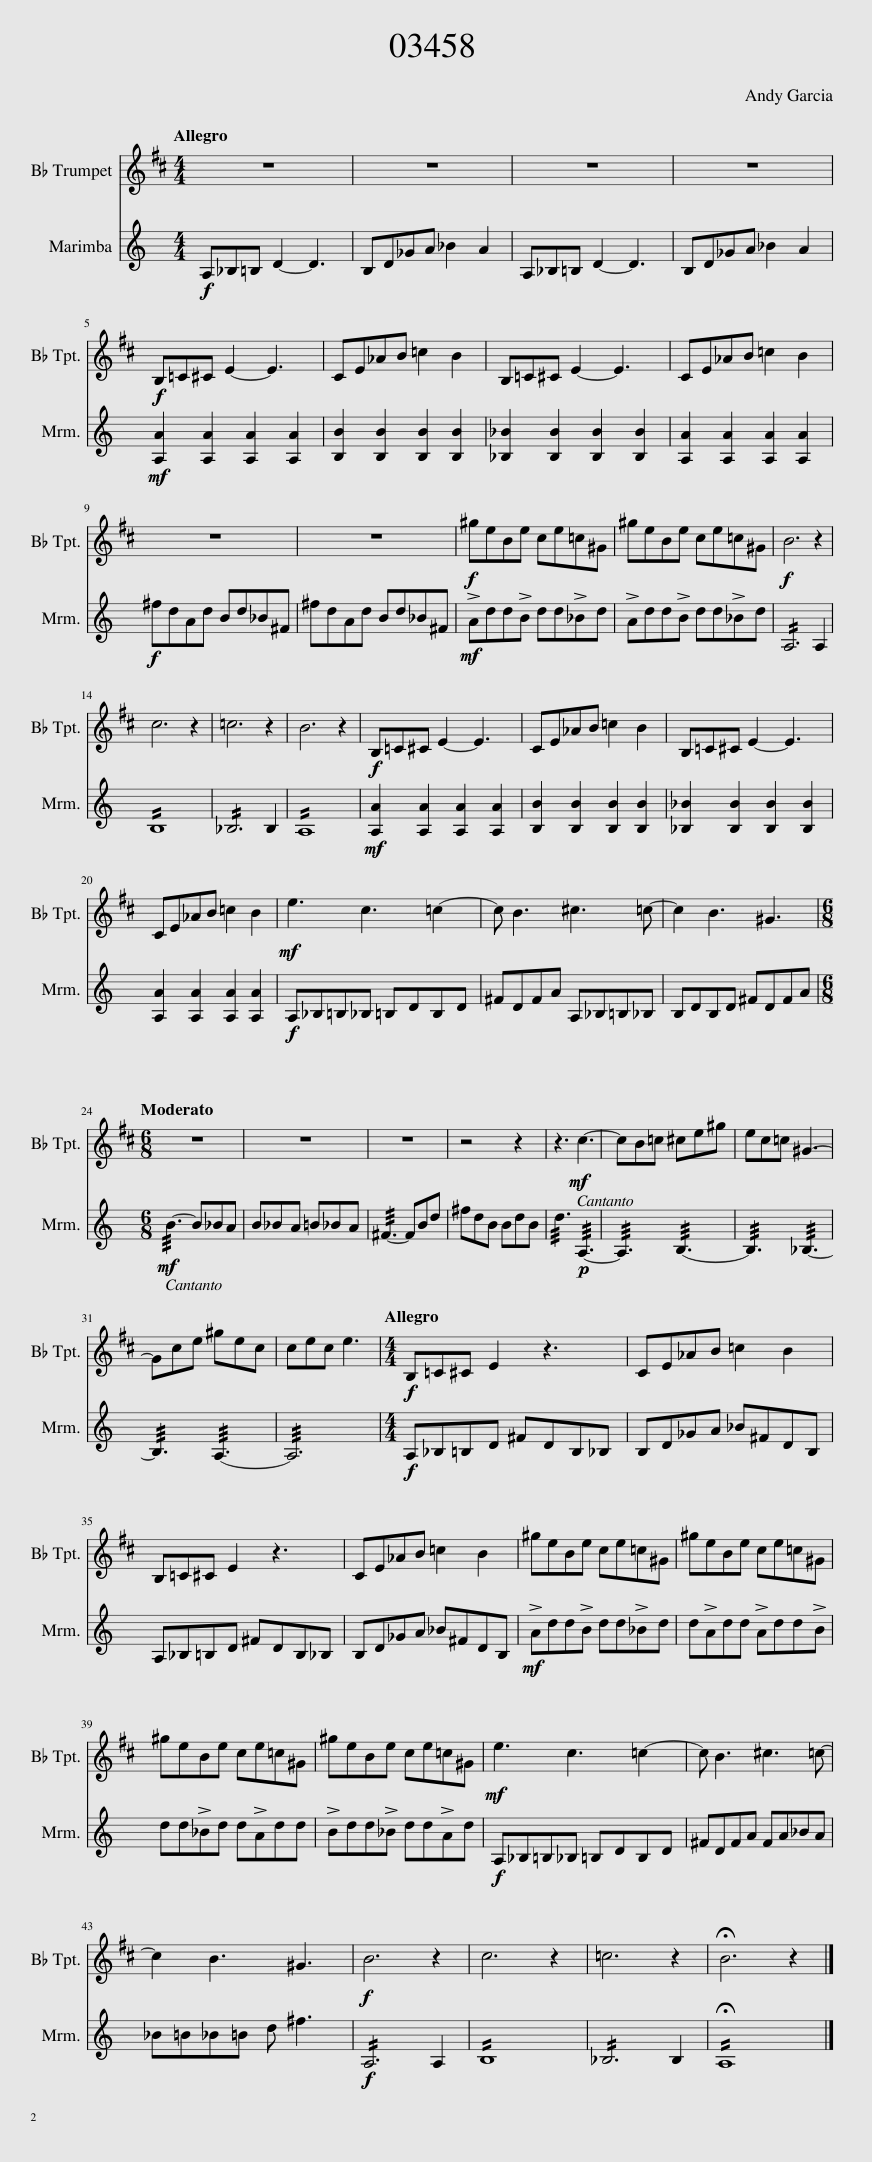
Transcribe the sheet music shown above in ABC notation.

X:1
%%score 1 2
L:1/8
Q:1/4=144
M:4/4
I:linebreak $
K:C
V:1 treble transpose=-2
V:2 treble
V:1
[K:D] z8 | z8 | z8 | z8 |$!f! B,=C^C E2- E3 | %5
 CE_AB =c2 B2 | B,=C^C E2- E3 | CE_AB =c2 B2 |$ z8 | z8 | %10
!f! ^geBe ce=c^G | ^geBe ce=c^G |!f! B6 z2 |$ c6 z2 | =c6 z2 | %15
 B6 z2 |!f! B,=C^C E2- E3 | CE_AB =c2 B2 | B,=C^C E2- E3 |$ CE_AB =c2 B2 | %20
!mf! e3 c3 =c2- | c B3 ^c3 =c- | c2 B3 ^G3 |$[M:6/8][Q:1/4=114] z6 | z6 | %25
 z6 | z4 z2 | z3!mf! c3- | cB=c ^ce^g | ec=c ^G3- |$ %30
 Gce ^gec | cec e3 |[M:4/4]!f![Q:1/4=144] B,=C^C E2 z3 | CE_AB =c2 B2 |$ B,=C^C E2 z3 | %35
 CE_AB =c2 B2 | ^geBe ce=c^G | ^geBe ce=c^G |$ ^geBe ce=c^G | ^geBe ce=c^G | %40
!mf! e3 c3 =c2- | c B3 ^c3 =c- |$ c2 B3 ^G3 |!f! B6 z2 | c6 z2 | %45
 =c6 z2 | !fermata!B6 z2 |] %47
V:2
!f! A,_B,=B, D2- D3 | B,D_GA _B2 A2 | A,_B,=B, D2- D3 | B,D_GA _B2 A2 |$!mf! [A,A]2 [A,A]2 [A,A]2 [A,A]2 | %5
 [B,B]2 [B,B]2 [B,B]2 [B,B]2 | [_B,_B]2 [B,B]2 [B,B]2 [B,B]2 | [A,A]2 [A,A]2 [A,A]2 [A,A]2 |$!f! ^fdAd Bd_B^F | ^fdAd Bd_B^F | %10
!mf! !>!Add!>!B dd!>!_Bd | !>!Add!>!B dd!>!_Bd | !//!A,6 A,2 |$ !//!B,8 | !//!_B,6 B,2 | %15
 !//!A,8 |!mf! [A,A]2 [A,A]2 [A,A]2 [A,A]2 | [B,B]2 [B,B]2 [B,B]2 [B,B]2 | [_B,_B]2 [B,B]2 [B,B]2 [B,B]2 |$ [A,A]2 [A,A]2 [A,A]2 [A,A]2 | %20
!f! A,_B,=B,_B, =B,DB,D | ^FDFA A,_B,=B,_B, | B,DB,D ^FDFA |$[M:6/8]!mf! !///!B3- B_BA | B_BA =B_BA | %25
 !///!^F3- FBd | ^fdB BdB | !///!d3!p! !///!A,3- | !///!A,3 !///!B,3- | !///!B,3 !///!_B,3- |$ %30
 !///!B,3 !///!A,3- | !///!A,6 |[M:4/4]!f! A,_B,=B,D ^FDB,_B, | B,D_GA _B^FDB, |$ A,_B,=B,D ^FDB,_B, | %35
 B,D_GA _B^FDB, |!mf! !>!Add!>!B dd!>!_Bd | d!>!Add !>!Add!>!B |$ dd!>!_Bd d!>!Add | !>!Bdd!>!_B dd!>!Ad | %40
!f! A,_B,=B,_B, =B,DB,D | ^FDFA FA_BA |$ _B=B_B=B d ^f3 |!f! !//!A,6 A,2 | !//!B,8 | %45
 !//!_B,6 B,2 | !//!!fermata!A,8 |] %47
